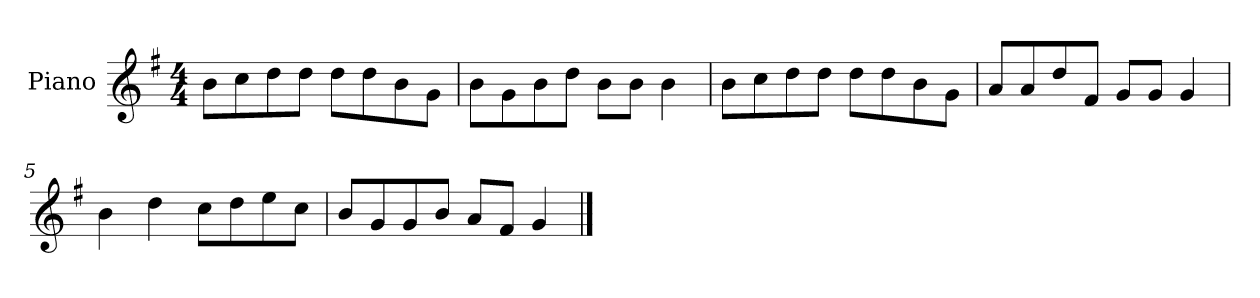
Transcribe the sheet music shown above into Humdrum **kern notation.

**kern
*part1
*staff1
*I"Piano
*I'P-no
*clefG2
*k[f#]
*M4/4
*MM90
=1
8b\L
8cc\
8dd\
8dd\J
8dd\L
8dd\
8b\
8g\J
=2
8b\L
8g\
8b\
8dd\J
8b\L
8b\J
4b\
=3
8b\L
8cc\
8dd\
8dd\J
8dd\L
8dd\
8b\
8g\J
=4
8a/L
8a/
8dd/
8f#/J
8g/L
8g/J
4g/
=5
4b\
4dd\
8cc\L
8dd\
8ee\
8cc\J
!!LO:LB:g=z
=6
8b/L
8g/
8g/
8b/J
8a/L
8f#/J
4g/
==
*-
